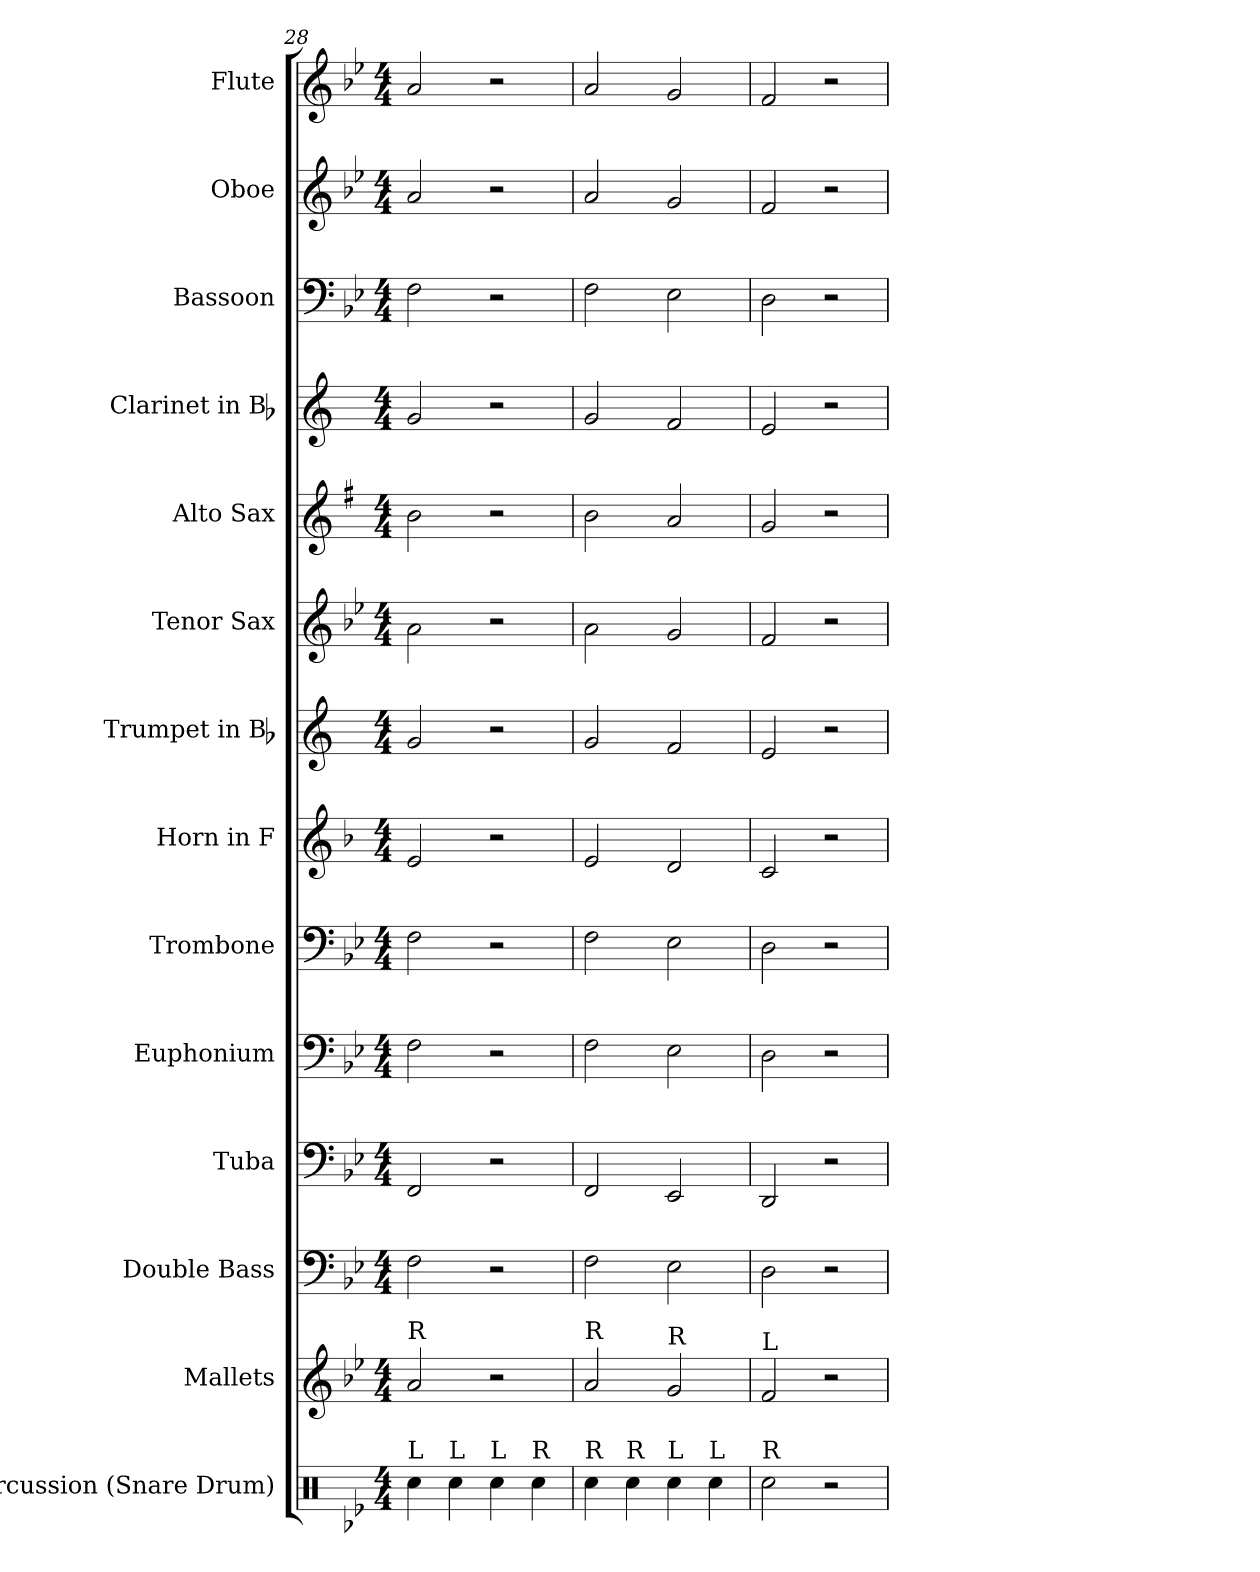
**kern	**kern	**kern	**kern	**kern	**kern	**kern	**kern	**kern	**kern	**kern	**kern	**kern	**kern
*part14	*part13	*part12	*part11	*part10	*part9	*part8	*part7	*part6	*part5	*part4	*part3	*part2	*part1
*staff14	*staff13	*staff12	*staff11	*staff10	*staff9	*staff8	*staff7	*staff6	*staff5	*staff4	*staff3	*staff2	*staff1
*I"Percussion (Snare Drum)	*I"Mallets	*I"Double Bass	*I"Tuba	*I"Euphonium	*I"Trombone	*I"Horn in F	*I"Trumpet in Bb	*I"Tenor Sax	*I"Alto Sax	*I"Clarinet in Bb	*I"Bassoon	*I"Oboe	*I"Flute
*I'Perc. (Snr. Drum)	*I'Mal.	*I'D.B.	*I'Tuba	*I'Euph.	*I'Tbn.	*I'Hn.	*	*I'T. Sx.	*I'A. Sx.	*	*I'Bsn.	*I'Ob.	*I'Fl.
*clefX	*clefG2	*clefF4	*clefF4	*clefF4	*clefF4	*clefG2	*clefG2	*clefG2	*clefG2	*clefG2	*clefF4	*clefG2	*clefG2
*	*	*ITrd7c12	*	*	*	*ITrd4c7	*ITrd1c2	*ITrd8c14	*ITrd5c9	*ITrd1c2	*	*	*
*k[b-e-]	*k[b-e-]	*k[b-e-]	*k[b-e-]	*k[b-e-]	*k[b-e-]	*k[b-e-]	*k[b-e-]	*k[b-e-]	*k[b-e-]	*k[b-e-]	*k[b-e-]	*k[b-e-]	*k[b-e-]
*B-:	*B-:	*B-:	*B-:	*B-:	*B-:	*B-:	*B-:	*B-:	*B-:	*B-:	*B-:	*B-:	*B-:
*M4/4	*M4/4	*M4/4	*M4/4	*M4/4	*M4/4	*M4/4	*M4/4	*M4/4	*M4/4	*M4/4	*M4/4	*M4/4	*M4/4
=28	=28	=28	=28	=28	=28	=28	=28	=28	=28	=28	=28	=28	=28
!	!LO:TX:a:t=R	!	!	!	!	!	!	!	!	!	!	!	!
!LO:TX:a:t=L	!	!	!	!	!	!	!	!	!	!	!	!	!
4Rcc\	2a/	2FF\	2FF/	2F\	2F\	2A/	2f/	2A\	2d\	2f/	2F\	2a/	2a/
!LO:TX:a:t=L	!	!	!	!	!	!	!	!	!	!	!	!	!
4Rcc\	.	.	.	.	.	.	.	.	.	.	.	.	.
!LO:TX:a:t=L	!	!	!	!	!	!	!	!	!	!	!	!	!
4Rcc\	2r	2r	2r	2r	2r	2r	2r	2r	2r	2r	2r	2r	2r
!LO:TX:a:t=R	!	!	!	!	!	!	!	!	!	!	!	!	!
4Rcc\	.	.	.	.	.	.	.	.	.	.	.	.	.
=29	=29	=29	=29	=29	=29	=29	=29	=29	=29	=29	=29	=29	=29
!	!LO:TX:a:t=R	!	!	!	!	!	!	!	!	!	!	!	!
!LO:TX:a:t=R	!	!	!	!	!	!	!	!	!	!	!	!	!
4Rcc\	2a/	2FF\	2FF/	2F\	2F\	2A/	2f/	2A\	2d\	2f/	2F\	2a/	2a/
!LO:TX:a:t=R	!	!	!	!	!	!	!	!	!	!	!	!	!
4Rcc\	.	.	.	.	.	.	.	.	.	.	.	.	.
!	!LO:TX:a:t=R	!	!	!	!	!	!	!	!	!	!	!	!
!LO:TX:a:t=L	!	!	!	!	!	!	!	!	!	!	!	!	!
4Rcc\	2g/	2EE-\	2EE-/	2E-\	2E-\	2G/	2e-/	2G/	2c/	2e-/	2E-\	2g/	2g/
!LO:TX:a:t=L	!	!	!	!	!	!	!	!	!	!	!	!	!
4Rcc\	.	.	.	.	.	.	.	.	.	.	.	.	.
=30	=30	=30	=30	=30	=30	=30	=30	=30	=30	=30	=30	=30	=30
!	!LO:TX:a:t=L	!	!	!	!	!	!	!	!	!	!	!	!
!LO:TX:a:t=R	!	!	!	!	!	!	!	!	!	!	!	!	!
2Rcc\	2f/	2DD\	2DD/	2D\	2D\	2F/	2d/	2F/	2B-/	2d/	2D\	2f/	2f/
2r	2r	2r	2r	2r	2r	2r	2r	2r	2r	2r	2r	2r	2r
=	=	=	=	=	=	=	=	=	=	=	=	=	=
*-	*-	*-	*-	*-	*-	*-	*-	*-	*-	*-	*-	*-	*-
